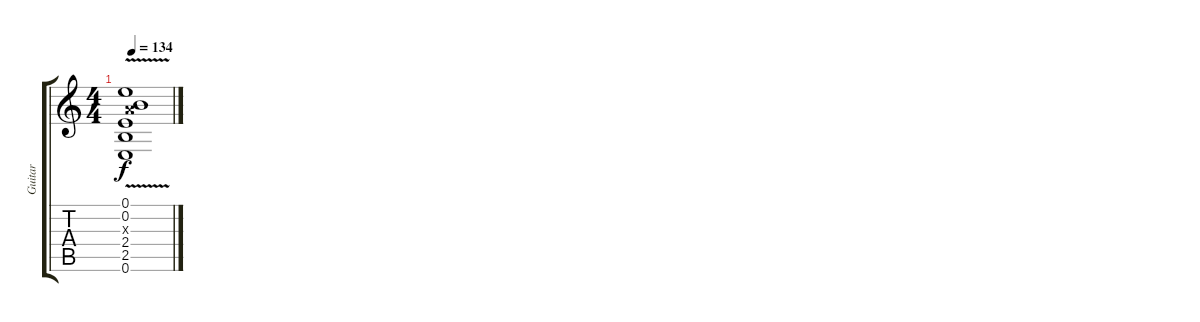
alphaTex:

\track ("Guitar" "Guitar") {instrument acousticguitarsteel}
\staff {score tabs}
\tuning (E4 B3 G3 D3 A2 E2) {hide}
\ts (4 4)
\tempo 134
\clef g2
\ks c
(0.1{v} 0.2 2.3{x} 2.4 2.5 0.6).1{dy f}
